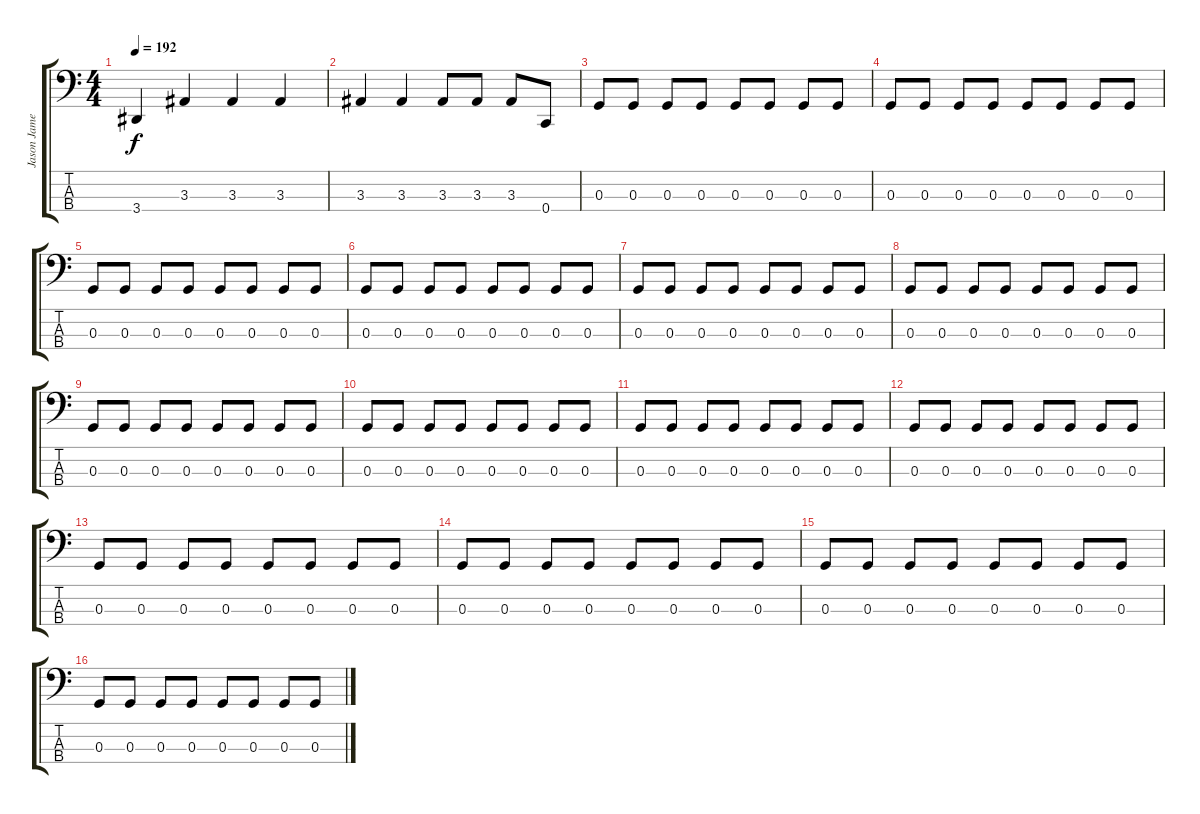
\track ("Jason James" "Jason Jame") {instrument electricbassfinger}
\staff {score tabs}
\tuning (F2 C2 G1 C1) {hide}
\ts (4 4)
\tempo 192
\clef f4
\ks c
3.4.4{dy f} 3.3.4 3.3.4 3.3.4 |
3.3.4 3.3.4 3.3.8 3.3.8 3.3.8 0.4.8 |
0.3.8 0.3.8 0.3.8 0.3.8 0.3.8 0.3.8 0.3.8 0.3.8 |
0.3.8 0.3.8 0.3.8 0.3.8 0.3.8 0.3.8 0.3.8 0.3.8 |
0.3.8 0.3.8 0.3.8 0.3.8 0.3.8 0.3.8 0.3.8 0.3.8 |
0.3.8 0.3.8 0.3.8 0.3.8 0.3.8 0.3.8 0.3.8 0.3.8 |
0.3.8 0.3.8 0.3.8 0.3.8 0.3.8 0.3.8 0.3.8 0.3.8 |
0.3.8 0.3.8 0.3.8 0.3.8 0.3.8 0.3.8 0.3.8 0.3.8 |
0.3.8 0.3.8 0.3.8 0.3.8 0.3.8 0.3.8 0.3.8 0.3.8 |
0.3.8 0.3.8 0.3.8 0.3.8 0.3.8 0.3.8 0.3.8 0.3.8 |
0.3.8 0.3.8 0.3.8 0.3.8 0.3.8 0.3.8 0.3.8 0.3.8 |
0.3.8 0.3.8 0.3.8 0.3.8 0.3.8 0.3.8 0.3.8 0.3.8 |
0.3.8 0.3.8 0.3.8 0.3.8 0.3.8 0.3.8 0.3.8 0.3.8 |
0.3.8 0.3.8 0.3.8 0.3.8 0.3.8 0.3.8 0.3.8 0.3.8 |
0.3.8 0.3.8 0.3.8 0.3.8 0.3.8 0.3.8 0.3.8 0.3.8 |
0.3.8 0.3.8 0.3.8 0.3.8 0.3.8 0.3.8 0.3.8 0.3.8
